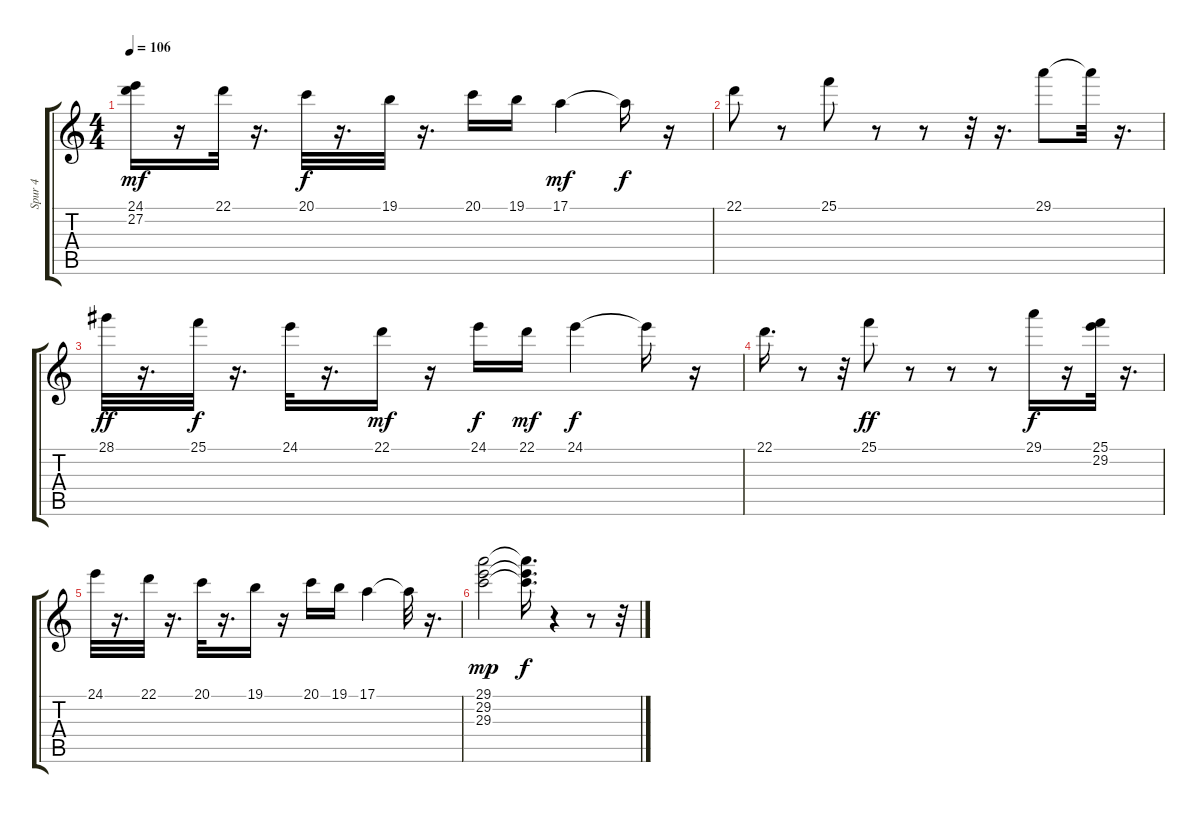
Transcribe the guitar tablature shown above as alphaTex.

\track ("Spur 4" "Spur 4") {instrument stringensemble1}
\staff {score tabs}
\tuning (E4 B3 G3 D3 A2 E2) {hide}
\ts (4 4)
\tempo 106
\clef g2
\ks c
(24.1 27.2).16{dy mf} r.16 22.1.32 r.16{d} 20.1.32{dy f} r.16{d} 19.1.32 r.16{d} 20.1.16 19.1.16 17.1.4{dy mf} 17.1{t}.16{dy f} r.16 |
22.1.8{instrument stringensemble1} r.8 25.1.8 r.8 r.8 r.32 r.16{d} 29.1.8 29.1{t}.32 r.16{d} |
28.1.32{dy ff} r.16{d} 25.1.32{dy f} r.16{d} 24.1.32 r.16{d} 22.1.16{dy mf} r.16 24.1.16{dy f} 22.1.16{dy mf} 24.1.4{dy f} 24.1{t}.16 r.16 |
22.1.16{d} r.8 r.32 25.1.8{dy ff} r.8 r.8 r.8 29.1.16{dy f} r.16 (25.1 29.2).32 r.16{d} |
24.1.32 r.16{d} 22.1.32 r.16{d} 20.1.32 r.16{d} 19.1.16 r.16 20.1.16 19.1.16 17.1.4 17.1{t}.32 r.16{d} |
(29.1 29.2 29.3).2{dy mp instrument stringensemble1} (29.1{t} 29.2{t} 29.3{t}).16{d dy f} r.4 r.8 r.32
